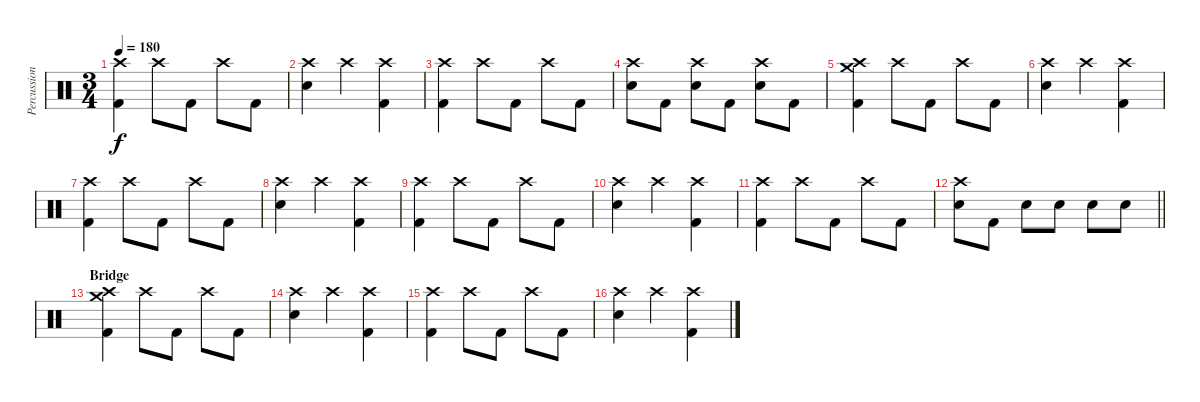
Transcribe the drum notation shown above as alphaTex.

\track ("Percussion" "Percussion") {instrument percussion}
\staff {score}
\articulation defaults
\ts (3 4)
\tempo 180
\clef neutral
\ks c
("Crash high (hit)" "Kick (hit) 2").4{dy f} "Crash high (hit)".8 "Kick (hit) 2".8 "Crash high (hit)".8 "Kick (hit) 2".8 |
("Crash high (hit)" "Electric Snare (hit)").4 "Crash high (hit)".4 ("Crash high (hit)" "Kick (hit) 2").4 |
("Crash high (hit)" "Kick (hit) 2").4 "Crash high (hit)".8 "Kick (hit) 2".8 "Crash high (hit)".8 "Kick (hit) 2".8 |
("Crash high (hit)" "Electric Snare (hit)").8 "Kick (hit) 2".8 ("Crash high (hit)" "Electric Snare (hit)").8 "Kick (hit) 2".8 ("Crash high (hit)" "Electric Snare (hit)").8 "Kick (hit) 2".8 |
("Crash high (hit)" "Crash medium (hit)" "Kick (hit) 2").4 "Crash high (hit)".8 "Kick (hit) 2".8 "Crash high (hit)".8 "Kick (hit) 2".8 |
("Crash high (hit)" "Electric Snare (hit)").4 "Crash high (hit)".4 ("Crash high (hit)" "Kick (hit) 2").4 |
("Crash high (hit)" "Kick (hit) 2").4 "Crash high (hit)".8 "Kick (hit) 2".8 "Crash high (hit)".8 "Kick (hit) 2".8 |
("Crash high (hit)" "Electric Snare (hit)").4 "Crash high (hit)".4 ("Crash high (hit)" "Kick (hit) 2").4 |
("Crash high (hit)" "Kick (hit) 2").4 "Crash high (hit)".8 "Kick (hit) 2".8 "Crash high (hit)".8 "Kick (hit) 2".8 |
("Crash high (hit)" "Electric Snare (hit)").4 "Crash high (hit)".4 ("Crash high (hit)" "Kick (hit) 2").4 |
("Crash high (hit)" "Kick (hit) 2").4 "Crash high (hit)".8 "Kick (hit) 2".8 "Crash high (hit)".8 "Kick (hit) 2".8 |
\barLineRight lightlight
("Crash high (hit)" "Electric Snare (hit)").8 "Kick (hit) 2".8 "Electric Snare (hit)".8 "Electric Snare (hit)".8 "Electric Snare (hit)".8 "Electric Snare (hit)".8 |
\section ("" "Bridge")
("Crash high (hit)" "Crash medium (hit)" "Kick (hit) 2").4 "Crash high (hit)".8 "Kick (hit) 2".8 "Crash high (hit)".8 "Kick (hit) 2".8 |
("Crash high (hit)" "Electric Snare (hit)").4 "Crash high (hit)".4 ("Crash high (hit)" "Kick (hit) 2").4 |
("Crash high (hit)" "Kick (hit) 2").4 "Crash high (hit)".8 "Kick (hit) 2".8 "Crash high (hit)".8 "Kick (hit) 2".8 |
("Crash high (hit)" "Electric Snare (hit)").4 "Crash high (hit)".4 ("Crash high (hit)" "Kick (hit) 2").4
